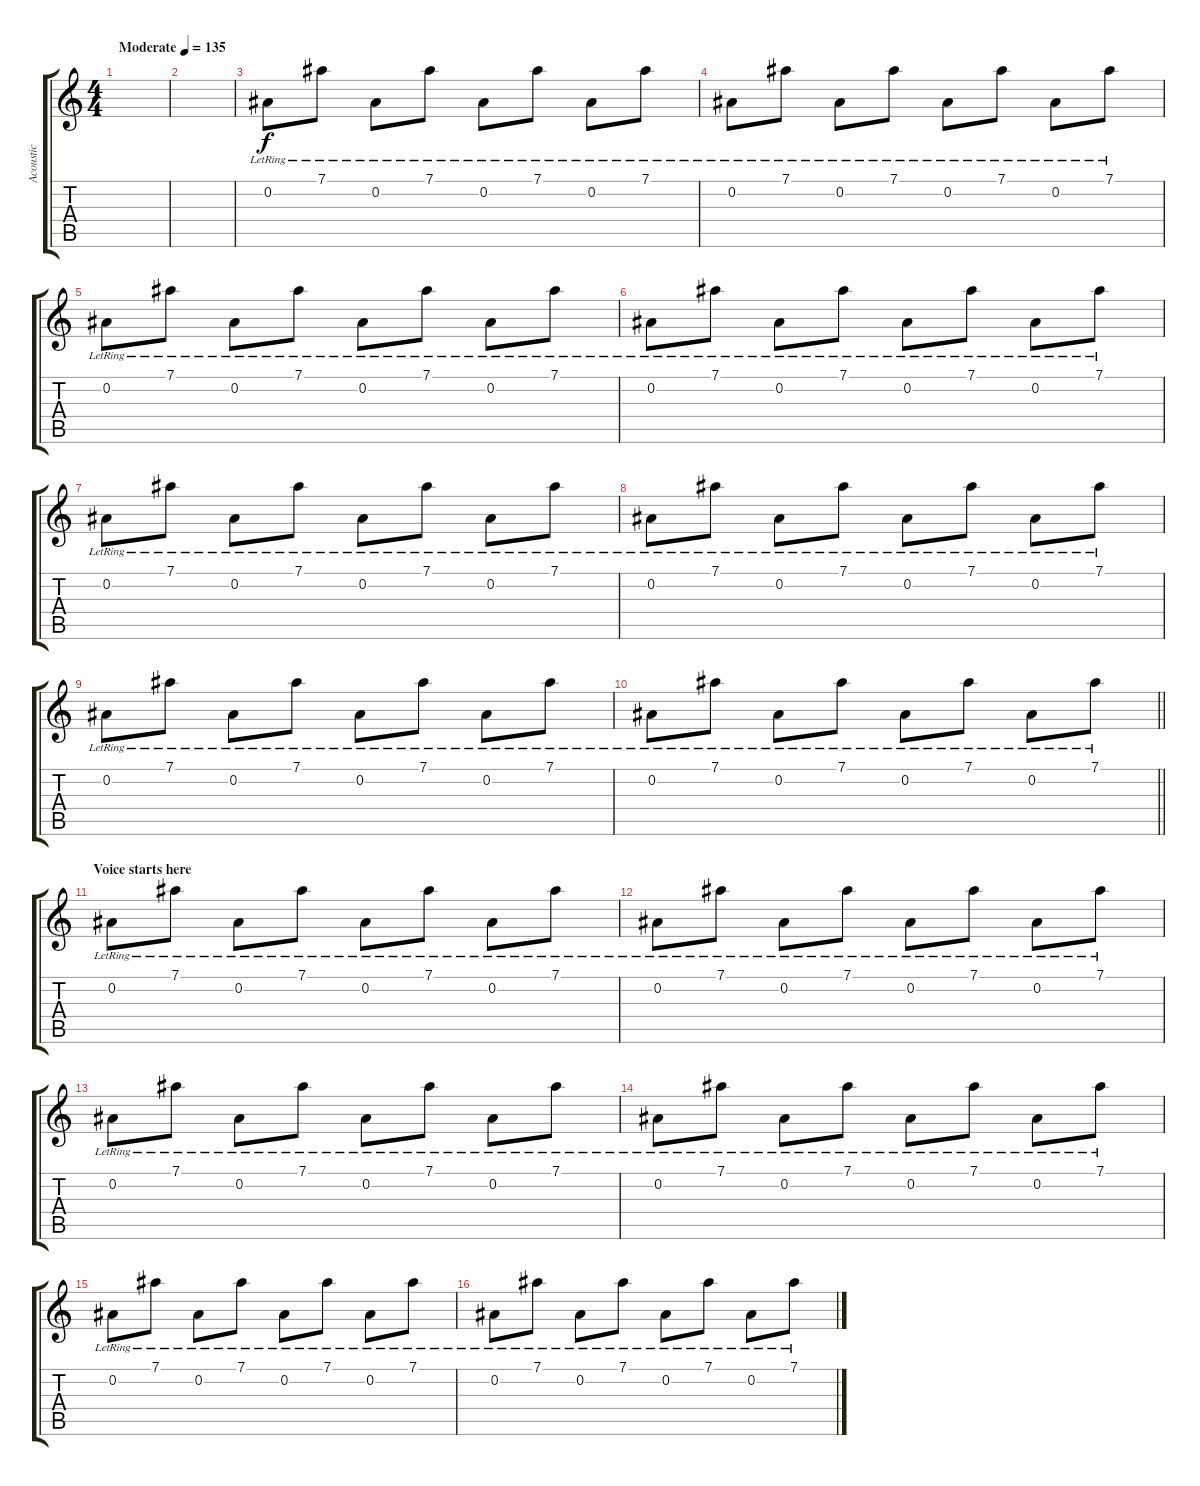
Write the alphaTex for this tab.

\track ("Acoustic" "Acoustic") {instrument acousticguitarsteel}
\staff {score tabs}
\tuning (Eb4 Bb3 Gb3 Db3 Ab2 Eb2) {hide}
\ts (4 4)
\tempo (135 "Moderate")
\clef g2
\ks c
|
|
0.2{lr}.8 7.1{lr}.8 0.2{lr}.8 7.1{lr}.8 0.2{lr}.8 7.1{lr}.8 0.2{lr}.8 7.1{lr}.8 |
0.2{lr}.8 7.1{lr}.8 0.2{lr}.8 7.1{lr}.8 0.2{lr}.8 7.1{lr}.8 0.2{lr}.8 7.1{lr}.8 |
0.2{lr}.8 7.1{lr}.8 0.2{lr}.8 7.1{lr}.8 0.2{lr}.8 7.1{lr}.8 0.2{lr}.8 7.1{lr}.8 |
0.2{lr}.8 7.1{lr}.8 0.2{lr}.8 7.1{lr}.8 0.2{lr}.8 7.1{lr}.8 0.2{lr}.8 7.1{lr}.8 |
0.2{lr}.8 7.1{lr}.8 0.2{lr}.8 7.1{lr}.8 0.2{lr}.8 7.1{lr}.8 0.2{lr}.8 7.1{lr}.8 |
0.2{lr}.8 7.1{lr}.8 0.2{lr}.8 7.1{lr}.8 0.2{lr}.8 7.1{lr}.8 0.2{lr}.8 7.1{lr}.8 |
0.2{lr}.8 7.1{lr}.8 0.2{lr}.8 7.1{lr}.8 0.2{lr}.8 7.1{lr}.8 0.2{lr}.8 7.1{lr}.8 |
\barLineRight lightlight
0.2{lr}.8 7.1{lr}.8 0.2{lr}.8 7.1{lr}.8 0.2{lr}.8 7.1{lr}.8 0.2{lr}.8 7.1{lr}.8 |
\section ("" "Voice starts here")
0.2{lr}.8 7.1{lr}.8 0.2{lr}.8 7.1{lr}.8 0.2{lr}.8 7.1{lr}.8 0.2{lr}.8 7.1{lr}.8 |
0.2{lr}.8 7.1{lr}.8 0.2{lr}.8 7.1{lr}.8 0.2{lr}.8 7.1{lr}.8 0.2{lr}.8 7.1{lr}.8 |
0.2{lr}.8 7.1{lr}.8 0.2{lr}.8 7.1{lr}.8 0.2{lr}.8 7.1{lr}.8 0.2{lr}.8 7.1{lr}.8 |
0.2{lr}.8 7.1{lr}.8 0.2{lr}.8 7.1{lr}.8 0.2{lr}.8 7.1{lr}.8 0.2{lr}.8 7.1{lr}.8 |
0.2{lr}.8 7.1{lr}.8 0.2{lr}.8 7.1{lr}.8 0.2{lr}.8 7.1{lr}.8 0.2{lr}.8 7.1{lr}.8 |
0.2{lr}.8 7.1{lr}.8 0.2{lr}.8 7.1{lr}.8 0.2{lr}.8 7.1{lr}.8 0.2{lr}.8 7.1{lr}.8
